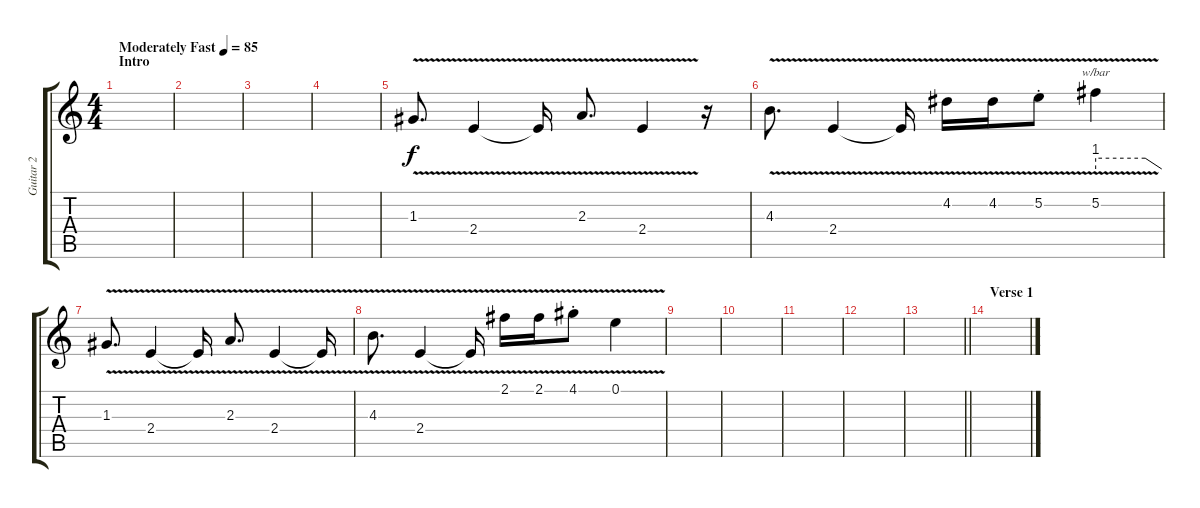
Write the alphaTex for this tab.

\track ("Guitar 2" "Guitar 2") {instrument overdrivenguitar}
\staff {score tabs}
\tuning (E4 B3 G3 D3 A2 E2) {hide}
\ts (4 4)
\section ("" "Intro")
\tempo (85 "Moderately Fast")
\clef g2
\ks c
|
|
|
|
1.3{v}.8{d} 2.4{v}.4 2.4{t}.16 2.3{v}.8{d} 2.4{v}.4 r.16 |
4.3{v}.8{d} 2.4{v}.4 2.4{t}.16 4.2{v}.16 4.2{v}.16 5.2{v st}.8 5.2{v}.4{tbe (custom default 0 4 45 4 60 0)} |
1.3{v}.8{d} 2.4{v}.4 2.4{t}.16 2.3{v}.8{d} 2.4{v}.4 2.4{t}.16 |
4.3{v}.8{d} 2.4{v}.4 2.4{t}.16 2.1{v}.16 2.1{v}.16 4.1{v st}.8 0.1{v}.4 |
|
|
|
|
\barLineRight lightlight
|
\section ("" "Verse 1")
